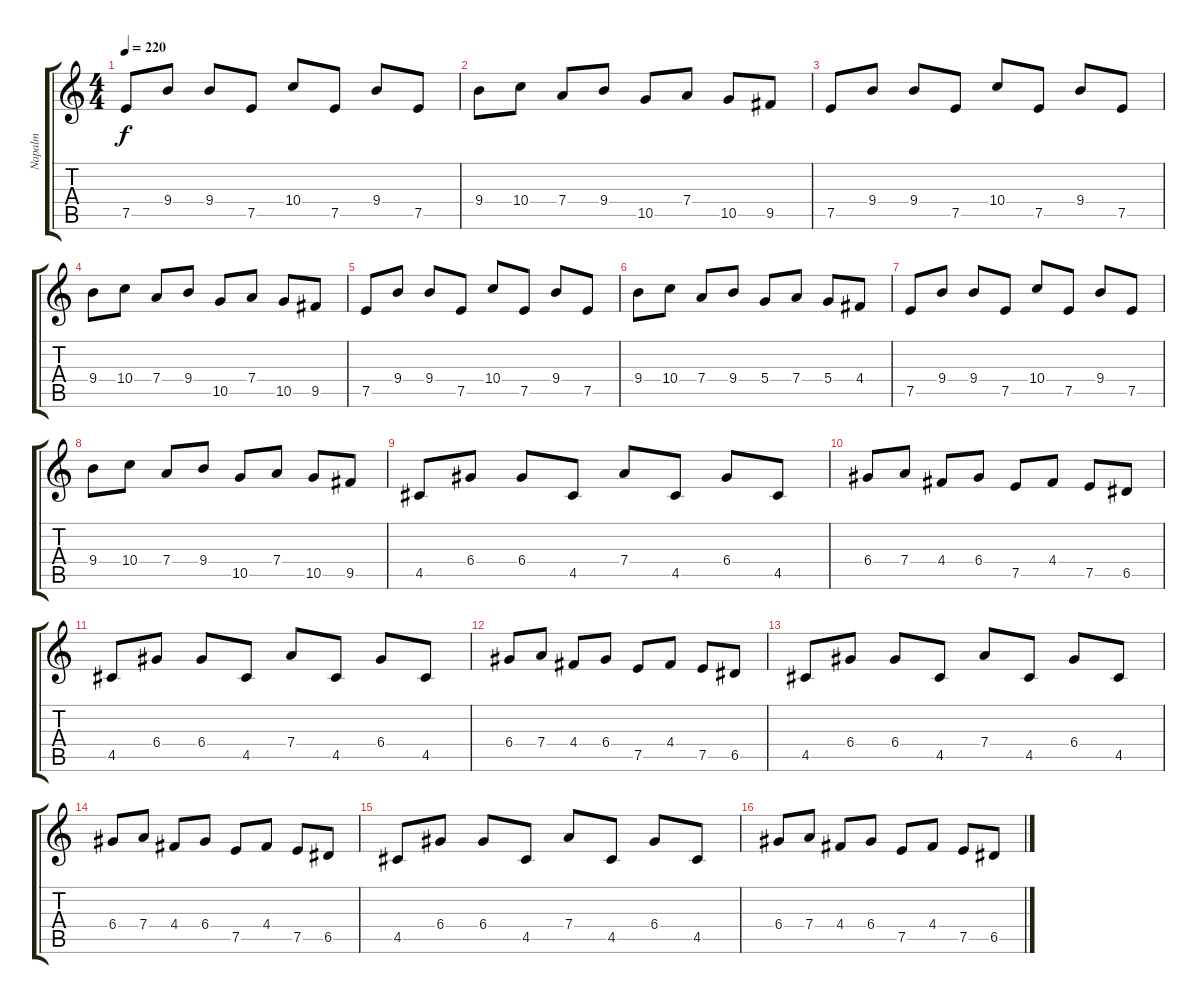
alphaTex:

\track ("Napalm" "Napalm") {instrument distortionguitar}
\staff {score tabs}
\tuning (E4 B3 G3 D3 A2 E2) {hide}
\ts (4 4)
\tempo 220
\clef g2
\ks c
7.5.8{dy f} 9.4.8 9.4.8 7.5.8 10.4.8 7.5.8 9.4.8 7.5.8 |
9.4.8 10.4.8 7.4.8 9.4.8 10.5.8 7.4.8 10.5.8 9.5.8 |
7.5.8 9.4.8 9.4.8 7.5.8 10.4.8 7.5.8 9.4.8 7.5.8 |
9.4.8 10.4.8 7.4.8 9.4.8 10.5.8 7.4.8 10.5.8 9.5.8 |
7.5.8 9.4.8 9.4.8 7.5.8 10.4.8 7.5.8 9.4.8 7.5.8 |
9.4.8 10.4.8 7.4.8 9.4.8 5.4.8 7.4.8 5.4.8 4.4.8 |
7.5.8 9.4.8 9.4.8 7.5.8 10.4.8 7.5.8 9.4.8 7.5.8 |
9.4.8 10.4.8 7.4.8 9.4.8 10.5.8 7.4.8 10.5.8 9.5.8 |
4.5.8 6.4.8 6.4.8 4.5.8 7.4.8 4.5.8 6.4.8 4.5.8 |
6.4.8 7.4.8 4.4.8 6.4.8 7.5.8 4.4.8 7.5.8 6.5.8 |
4.5.8 6.4.8 6.4.8 4.5.8 7.4.8 4.5.8 6.4.8 4.5.8 |
6.4.8 7.4.8 4.4.8 6.4.8 7.5.8 4.4.8 7.5.8 6.5.8 |
4.5.8 6.4.8 6.4.8 4.5.8 7.4.8 4.5.8 6.4.8 4.5.8 |
6.4.8 7.4.8 4.4.8 6.4.8 7.5.8 4.4.8 7.5.8 6.5.8 |
4.5.8 6.4.8 6.4.8 4.5.8 7.4.8 4.5.8 6.4.8 4.5.8 |
6.4.8 7.4.8 4.4.8 6.4.8 7.5.8 4.4.8 7.5.8 6.5.8
